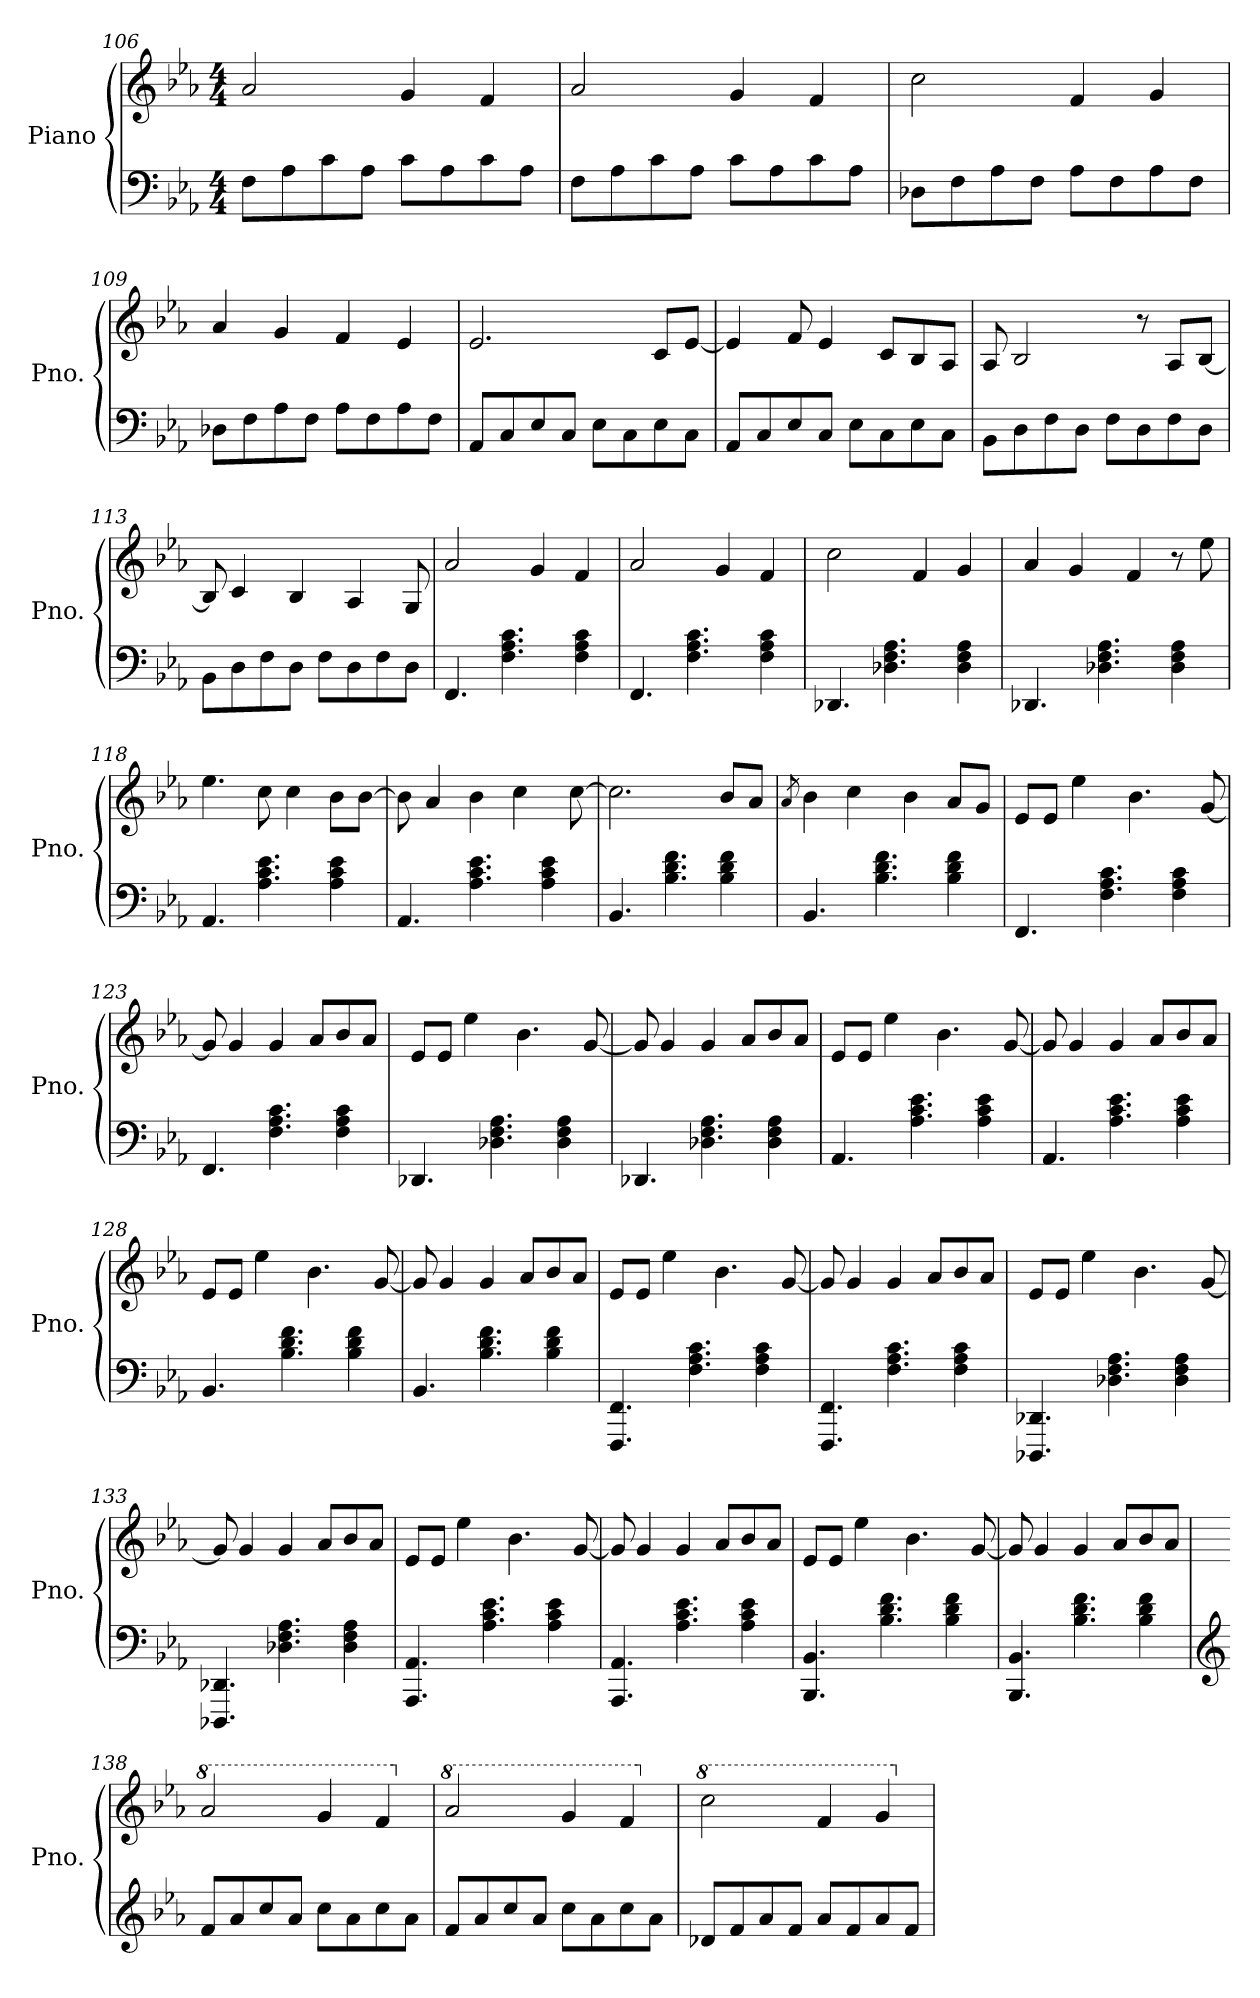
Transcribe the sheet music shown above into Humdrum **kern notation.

**kern	**kern
*part1	*part1
*staff2	*staff1
*I"Piano	*
*I'Pno.	*
*clefF4	*clefG2
*k[b-e-a-]	*k[b-e-a-]
*M4/4	*M4/4
=106	=106
8F\L	2a-/
8A-\	.
8c\	.
8A-\J	.
8c\L	4g/
8A-\	.
8c\	4f/
8A-\J	.
=107	=107
8F\L	2a-/
8A-\	.
8c\	.
8A-\J	.
8c\L	4g/
8A-\	.
8c\	4f/
8A-\J	.
=108	=108
8D-X\L	2cc\
8F\	.
8A-\	.
8F\J	.
8A-\L	4f/
8F\	.
8A-\	4g/
8F\J	.
=109	=109
8D-X\L	4a-/
8F\	.
8A-\	4g/
8F\J	.
8A-\L	4f/
8F\	.
8A-\	4e-/
8F\J	.
!!LO:PB:g=z
=110	=110
8AA-/L	2.e-/
8C/	.
8E-/	.
8C/J	.
8E-\L	.
8C\	.
8E-\	8c/L
8C\J	[8e-/J
=111	=111
8AA-/L	4e-/]
8C/	.
8E-/	8f/
8C/J	4e-/
8E-\L	.
8C\	8c/L
8E-\	8B-/
8C\J	8A-/J
=112	=112
8BB-\L	8A-/
8D\	2B-/
8F\	.
8D\J	.
8F\L	.
8D\	8r
8F\	8A-/L
8D\J	[8B-/J
=113	=113
8BB-\L	8B-/]
8D\	4c/
8F\	.
8D\J	4B-/
8F\L	.
8D\	4A-/
8F\	.
8D\J	8G/
=114	=114
4.FF/	2a-/
4.F\ 4.A-\ 4.c\	.
.	4g/
4F\ 4A-\ 4c\	4f/
=115	=115
4.FF/	2a-/
4.F\ 4.A-\ 4.c\	.
.	4g/
4F\ 4A-\ 4c\	4f/
!!LO:LB:g=z
=116	=116
4.DD-X/	2cc\
4.D-X\ 4.F\ 4.A-\	.
.	4f/
4D-\ 4F\ 4A-\	4g/
=117	=117
4.DD-X/	4a-/
.	4g/
4.D-X\ 4.F\ 4.A-\	.
.	4f/
4D-\ 4F\ 4A-\	8r
.	8ee-\
=118	=118
4.AA-/	4.ee-\
4.A-\ 4.c\ 4.e-\	8cc\
.	4cc\
4A-\ 4c\ 4e-\	8b-\L
.	[8b-\J
=119	=119
4.AA-/	8b-\]
.	4a-/
4.A-\ 4.c\ 4.e-\	4b-\
.	4cc\
4A-\ 4c\ 4e-\	.
.	[8cc\
=120	=120
4.BB-/	2.cc\]
4.B-\ 4.d\ 4.f\	.
4B-\ 4d\ 4f\	8b-/L
.	8a-/J
=121	=121
.	8qa-/
4.BB-/	4b-\
.	4cc\
4.B-\ 4.d\ 4.f\	.
.	4b-\
4B-\ 4d\ 4f\	8a-/L
.	8g/J
=122	=122
4.FF/	8e-/L
.	8e-/J
.	4ee-\
4.F\ 4.A-\ 4.c\	.
.	4.b-\
4F\ 4A-\ 4c\	.
.	[8g/
!!LO:LB:g=z
=123	=123
4.FF/	8g/]
.	4g/
4.F\ 4.A-\ 4.c\	4g/
.	8a-/L
4F\ 4A-\ 4c\	8b-/
.	8a-/J
=124	=124
4.DD-X/	8e-/L
.	8e-/J
.	4ee-\
4.D-X\ 4.F\ 4.A-\	.
.	4.b-\
4D-\ 4F\ 4A-\	.
.	[8g/
=125	=125
4.DD-X/	8g/]
.	4g/
4.D-X\ 4.F\ 4.A-\	4g/
.	8a-/L
4D-\ 4F\ 4A-\	8b-/
.	8a-/J
=126	=126
4.AA-/	8e-/L
.	8e-/J
.	4ee-\
4.A-\ 4.c\ 4.e-\	.
.	4.b-\
4A-\ 4c\ 4e-\	.
.	[8g/
=127	=127
4.AA-/	8g/]
.	4g/
4.A-\ 4.c\ 4.e-\	4g/
.	8a-/L
4A-\ 4c\ 4e-\	8b-/
.	8a-/J
=128	=128
4.BB-/	8e-/L
.	8e-/J
.	4ee-\
4.B-\ 4.d\ 4.f\	.
.	4.b-\
4B-\ 4d\ 4f\	.
.	[8g/
!!LO:LB:g=z
=129	=129
4.BB-/	8g/]
.	4g/
4.B-\ 4.d\ 4.f\	4g/
.	8a-/L
4B-\ 4d\ 4f\	8b-/
.	8a-/J
=130	=130
4.FFF/ 4.FF/	8e-/L
.	8e-/J
.	4ee-\
4.F\ 4.A-\ 4.c\	.
.	4.b-\
4F\ 4A-\ 4c\	.
.	[8g/
=131	=131
4.FFF/ 4.FF/	8g/]
.	4g/
4.F\ 4.A-\ 4.c\	4g/
.	8a-/L
4F\ 4A-\ 4c\	8b-/
.	8a-/J
=132	=132
4.DDD-X/ 4.DD-X/	8e-/L
.	8e-/J
.	4ee-\
4.D-X\ 4.F\ 4.A-\	.
.	4.b-\
4D-\ 4F\ 4A-\	.
.	[8g/
=133	=133
4.DDD-X/ 4.DD-X/	8g/]
.	4g/
4.D-X\ 4.F\ 4.A-\	4g/
.	8a-/L
4D-\ 4F\ 4A-\	8b-/
.	8a-/J
=134	=134
4.AAA-/ 4.AA-/	8e-/L
.	8e-/J
.	4ee-\
4.A-\ 4.c\ 4.e-\	.
.	4.b-\
4A-\ 4c\ 4e-\	.
.	[8g/
!!LO:LB:g=z
=135	=135
4.AAA-/ 4.AA-/	8g/]
.	4g/
4.A-\ 4.c\ 4.e-\	4g/
.	8a-/L
4A-\ 4c\ 4e-\	8b-/
.	8a-/J
=136	=136
4.BBB-/ 4.BB-/	8e-/L
.	8e-/J
.	4ee-\
4.B-\ 4.d\ 4.f\	.
.	4.b-\
4B-\ 4d\ 4f\	.
.	[8g/
=137	=137
4.BBB-/ 4.BB-/	8g/]
.	4g/
4.B-\ 4.d\ 4.f\	4g/
.	8a-/L
4B-\ 4d\ 4f\	8b-/
.	8a-/J
=138	=138
*clefG2	*
*	*8va
8f/L	2aa-/
8a-/	.
8cc/	.
8a-/J	.
8cc\L	4gg/
8a-\	.
8cc\	4ff/
8a-\J	.
=139	=139
*	*X8va
*	*8va
8f/L	2aa-/
8a-/	.
8cc/	.
8a-/J	.
8cc\L	4gg/
8a-\	.
8cc\	4ff/
8a-\J	.
=140	=140
*	*X8va
*	*8va
8d-X/L	2ccc\
8f/	.
8a-/	.
8f/J	.
8a-/L	4ff/
8f/	.
8a-/	4gg/
8f/J	.
*	*X8va
=	=
*-	*-
